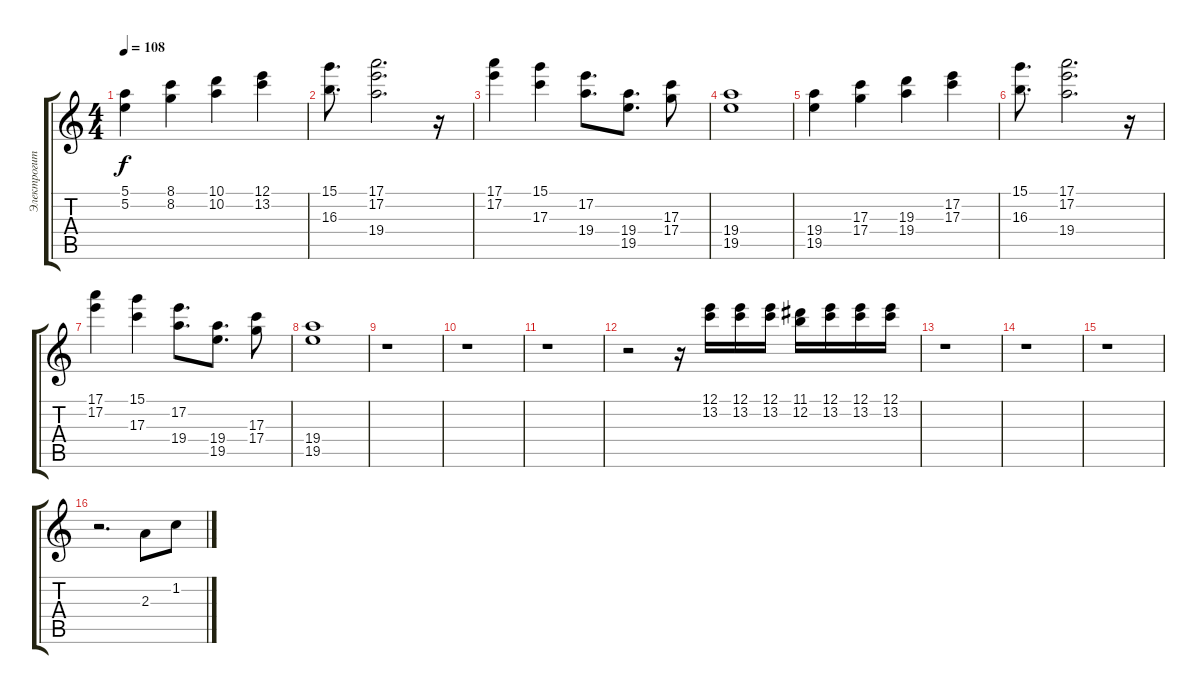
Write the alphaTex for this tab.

\track ("Электрогитара" "Электрогит") {instrument distortionguitar}
\staff {score tabs}
\tuning (E4 B3 G3 D3 A2 E2) {hide}
\ts (4 4)
\tempo 108
\clef g2
\ks c
(5.1 5.2).4{dy f} (8.1 8.2).4 (10.1 10.2).4 (12.1 13.2).4 |
(15.1 16.3).8{d} (17.1 17.2 19.4).2{d} r.16 |
(17.1 17.2).4 (15.1 17.3).4 (17.2 19.4).8{d} (19.4 19.5).8{d} (17.3 17.4).8 |
(19.4 19.5).1 |
(19.4 19.5).4 (17.3 17.4).4 (19.3 19.4).4 (17.2 17.3).4 |
(15.1 16.3).8{d} (17.1 17.2 19.4).2{d} r.16 |
(17.1 17.2).4 (15.1 17.3).4 (17.2 19.4).8{d} (19.4 19.5).8{d} (17.3 17.4).8 |
(19.4 19.5).1 |
r.1 |
r.1 |
r.1 |
r.2 r.16 (12.1 13.2).16 (12.1 13.2).16 (12.1 13.2).16 (11.1 12.2).16 (12.1 13.2).16 (12.1 13.2).16 (12.1 13.2).16 |
r.1 |
r.1 |
r.1 |
r.2{d} 2.3.8 1.2.8
